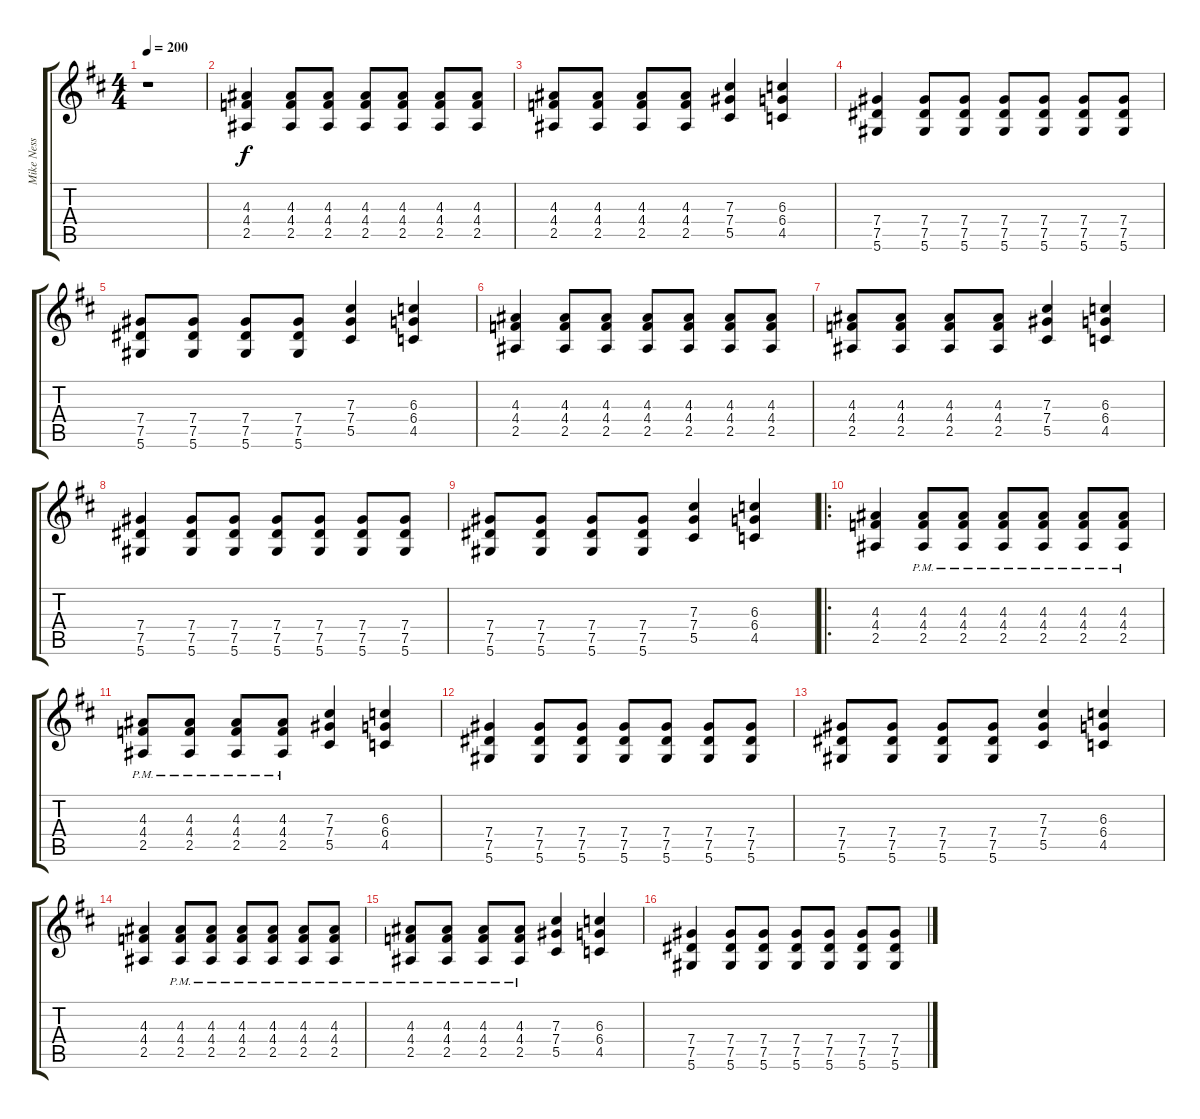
\track ("Mike Ness" "Mike Ness") {instrument distortionguitar}
\staff {score tabs}
\tuning (Eb4 Bb3 Gb3 Db3 Ab2 Eb2) {hide}
\ts (4 4)
\tempo 200
\clef g2
\ks d
r.1{dy f instrument distortionguitar} |
(4.3 4.4 2.5).4 (4.3 4.4 2.5).8 (4.3 4.4 2.5).8 (4.3 4.4 2.5).8 (4.3 4.4 2.5).8 (4.3 4.4 2.5).8 (4.3 4.4 2.5).8 |
(4.3 4.4 2.5).8 (4.3 4.4 2.5).8 (4.3 4.4 2.5).8 (4.3 4.4 2.5).8 (7.3 7.4 5.5).4 (6.3 6.4 4.5).4 |
(7.4 7.5 5.6).4 (7.4 7.5 5.6).8 (7.4 7.5 5.6).8 (7.4 7.5 5.6).8 (7.4 7.5 5.6).8 (7.4 7.5 5.6).8 (7.4 7.5 5.6).8 |
(7.4 7.5 5.6).8 (7.4 7.5 5.6).8 (7.4 7.5 5.6).8 (7.4 7.5 5.6).8 (7.3 7.4 5.5).4 (6.3 6.4 4.5).4 |
(4.3 4.4 2.5).4 (4.3 4.4 2.5).8 (4.3 4.4 2.5).8 (4.3 4.4 2.5).8 (4.3 4.4 2.5).8 (4.3 4.4 2.5).8 (4.3 4.4 2.5).8 |
(4.3 4.4 2.5).8 (4.3 4.4 2.5).8 (4.3 4.4 2.5).8 (4.3 4.4 2.5).8 (7.3 7.4 5.5).4 (6.3 6.4 4.5).4 |
(7.4 7.5 5.6).4 (7.4 7.5 5.6).8 (7.4 7.5 5.6).8 (7.4 7.5 5.6).8 (7.4 7.5 5.6).8 (7.4 7.5 5.6).8 (7.4 7.5 5.6).8 |
(7.4 7.5 5.6).8 (7.4 7.5 5.6).8 (7.4 7.5 5.6).8 (7.4 7.5 5.6).8 (7.3 7.4 5.5).4 (6.3 6.4 4.5).4 |
\ro
(4.3 4.4 2.5).4 (4.3{pm} 4.4{pm} 2.5{pm}).8 (4.3{pm} 4.4{pm} 2.5{pm}).8 (4.3{pm} 4.4{pm} 2.5{pm}).8 (4.3{pm} 4.4{pm} 2.5{pm}).8 (4.3{pm} 4.4{pm} 2.5{pm}).8 (4.3{pm} 4.4{pm} 2.5{pm}).8 |
(4.3{pm} 4.4{pm} 2.5{pm}).8 (4.3{pm} 4.4{pm} 2.5{pm}).8 (4.3{pm} 4.4{pm} 2.5{pm}).8 (4.3{pm} 4.4{pm} 2.5{pm}).8 (7.3 7.4 5.5).4 (6.3 6.4 4.5).4 |
(7.4 7.5 5.6).4 (7.4 7.5 5.6).8 (7.4 7.5 5.6).8 (7.4 7.5 5.6).8 (7.4 7.5 5.6).8 (7.4 7.5 5.6).8 (7.4 7.5 5.6).8 |
(7.4 7.5 5.6).8 (7.4 7.5 5.6).8 (7.4 7.5 5.6).8 (7.4 7.5 5.6).8 (7.3 7.4 5.5).4 (6.3 6.4 4.5).4 |
(4.3 4.4 2.5).4 (4.3{pm} 4.4{pm} 2.5{pm}).8 (4.3{pm} 4.4{pm} 2.5{pm}).8 (4.3{pm} 4.4{pm} 2.5{pm}).8 (4.3{pm} 4.4{pm} 2.5{pm}).8 (4.3{pm} 4.4{pm} 2.5{pm}).8 (4.3{pm} 4.4{pm} 2.5{pm}).8 |
(4.3{pm} 4.4{pm} 2.5{pm}).8 (4.3{pm} 4.4{pm} 2.5{pm}).8 (4.3{pm} 4.4{pm} 2.5{pm}).8 (4.3{pm} 4.4{pm} 2.5{pm}).8 (7.3 7.4 5.5).4 (6.3 6.4 4.5).4 |
(7.4 7.5 5.6).4 (7.4 7.5 5.6).8 (7.4 7.5 5.6).8 (7.4 7.5 5.6).8 (7.4 7.5 5.6).8 (7.4 7.5 5.6).8 (7.4 7.5 5.6).8
